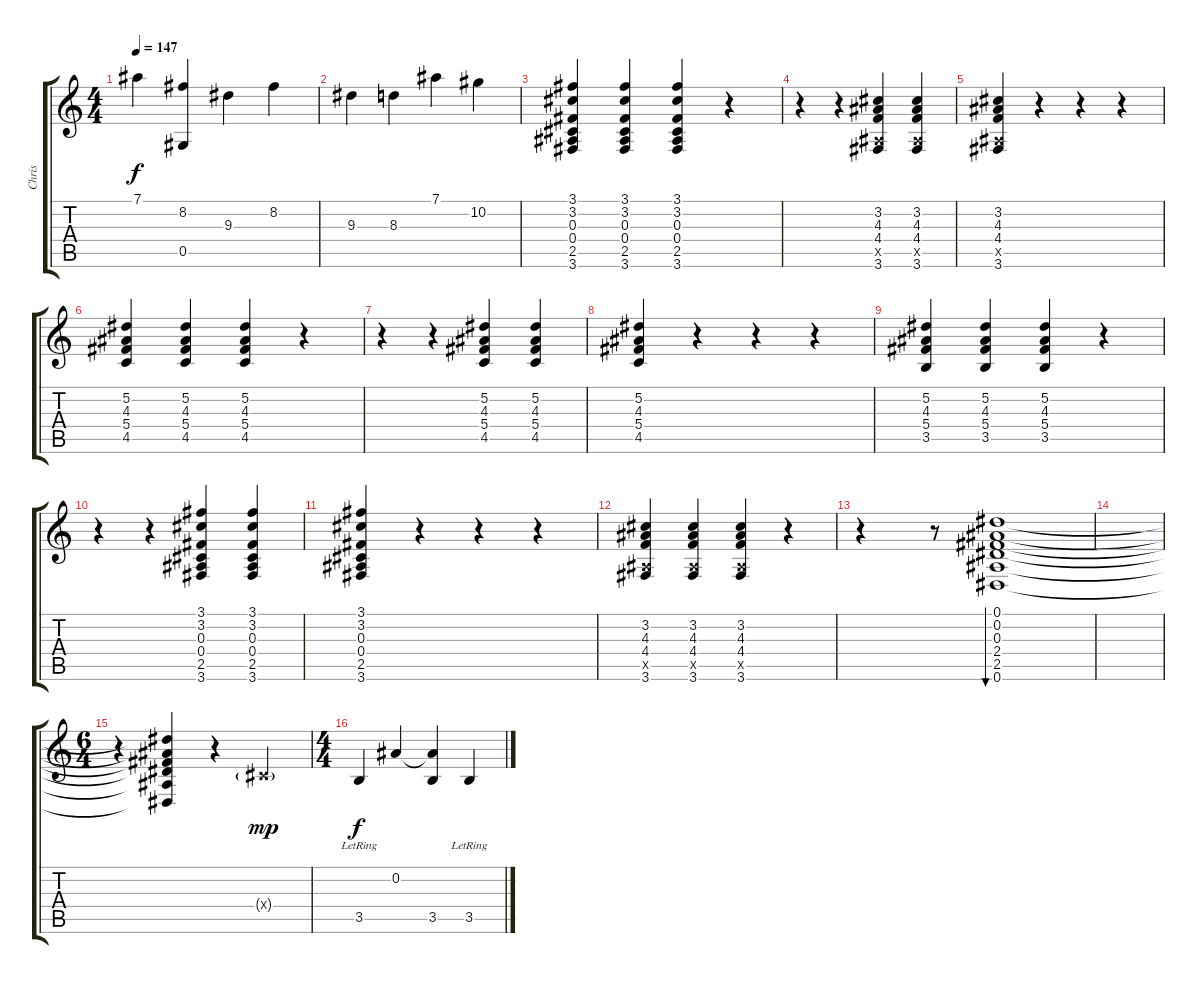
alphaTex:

\track ("Chris" "Chris") {instrument distortionguitar}
\staff {score tabs}
\tuning (Eb4 Bb3 Gb3 Db3 Ab2 Eb2) {hide}
\ts (4 4)
\tempo 147
\clef g2
\ks c
7.1.4{dy f} (8.2 0.5{t}).4 9.3.4 8.2.4 |
9.3.4 8.3.4 7.1.4 10.2.4 |
(3.1 3.2 0.3 0.4 2.5 3.6).4 (3.1 3.2 0.3 0.4 2.5 3.6).4 (3.1 3.2 0.3 0.4 2.5 3.6).4 r.4 |
r.4 r.4 (3.2 4.3 4.4 2.5{x} 3.6).4 (3.2 4.3 4.4 2.5{x} 3.6).4 |
(3.2 4.3 4.4 2.5{x} 3.6).4 r.4 r.4 r.4 |
(5.2 4.3 5.4 4.5).4 (5.2 4.3 5.4 4.5).4 (5.2 4.3 5.4 4.5).4 r.4 |
r.4 r.4 (5.2 4.3 5.4 4.5).4 (5.2 4.3 5.4 4.5).4 |
(5.2 4.3 5.4 4.5).4 r.4 r.4 r.4 |
(5.2 4.3 5.4 3.5).4 (5.2 4.3 5.4 3.5).4 (5.2 4.3 5.4 3.5).4 r.4 |
r.4 r.4 (3.1 3.2 0.3 0.4 2.5 3.6).4 (3.1 3.2 0.3 0.4 2.5 3.6).4 |
(3.1 3.2 0.3 0.4 2.5 3.6).4 r.4 r.4 r.4 |
(3.2 4.3 4.4 2.5{x} 3.6).4 (3.2 4.3 4.4 2.5{x} 3.6).4 (3.2 4.3 4.4 2.5{x} 3.6).4 r.4 |
r.4 r.8 (0.1 0.2 0.3 2.4 2.5 0.6).1{bu 480} |
|
\ts (6 4)
r.4 (0.1{t} 0.2{t} 0.3{t} 2.4{t} 2.5{t} 0.6{t}).4 r.4 0.4{g x}.4{dy mp} |
\ts (4 4)
3.5{lr}.4{dy f} 0.2.4 (0.2{t} 3.5).4 3.5{lr}.4
